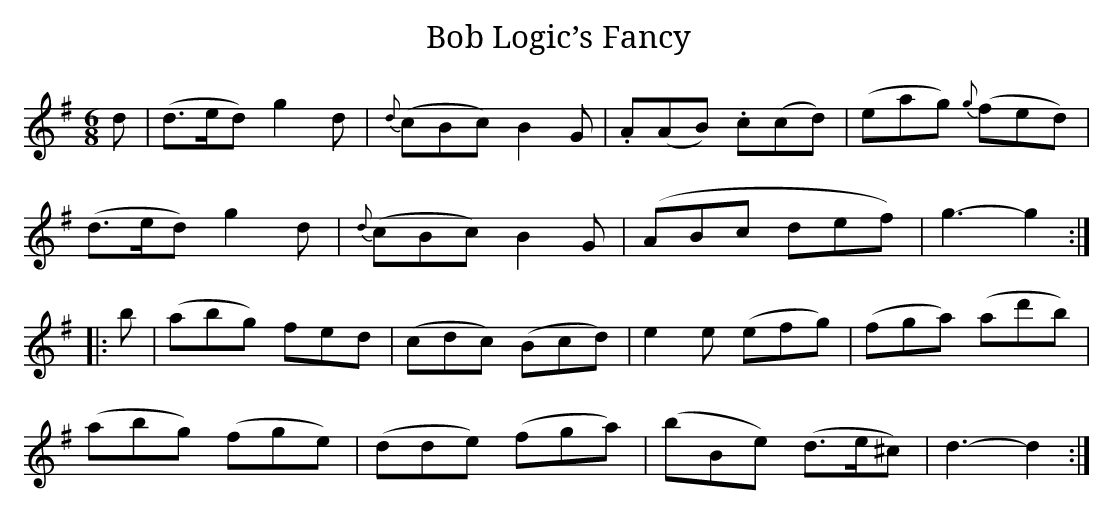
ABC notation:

X:1
T:Bob Logic’s Fancy
M:6/8
L:1/8
K:G
d|(d>ed) g2d|{d}(cBc) B2G|.A(AB) .c(cd)|(eag) {g}(fed)|
(d>ed) g2d|{d}(cBc) B2G|(ABc def)|g3-g2:|
|:b|(abg) fed|(cdc) (Bcd)|e2 e (efg)|(fga) (ad'b)|
(abg) (fge)|(dde) (fga)|(bBe) (d>e^c)|d3- d2:|
